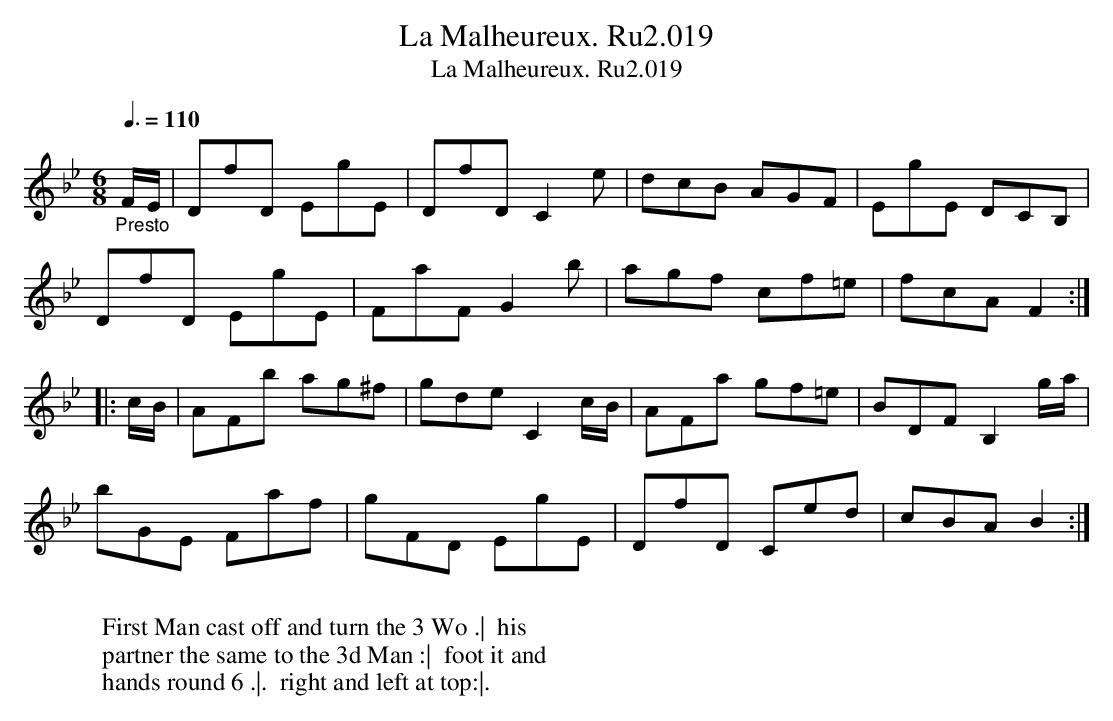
X:1
T:Malheureux. Ru2.019, La
T:La Malheureux. Ru2.019
L:1/8
M:6/8
Q:3/8=110
K:Bb
"_Presto"F/E/|DfD EgE|DfD C2e|dcB AGF|EgE DCB,|
DfD EgE|FaF G2b|agf cf=e|fcA F2 :|
|: c/B/|AFb ag^f|gde C2c/B/|AFa gf=e|BDF B,2 g/a/|
bGE Faf|gFD EgE|DfD Ced|cBA B2 :|
W:
W: First Man cast off and turn the 3 Wo .|  his
W: partner the same to the 3d Man :|  foot it and
W: hands round 6 .|.  right and left at top:|.
